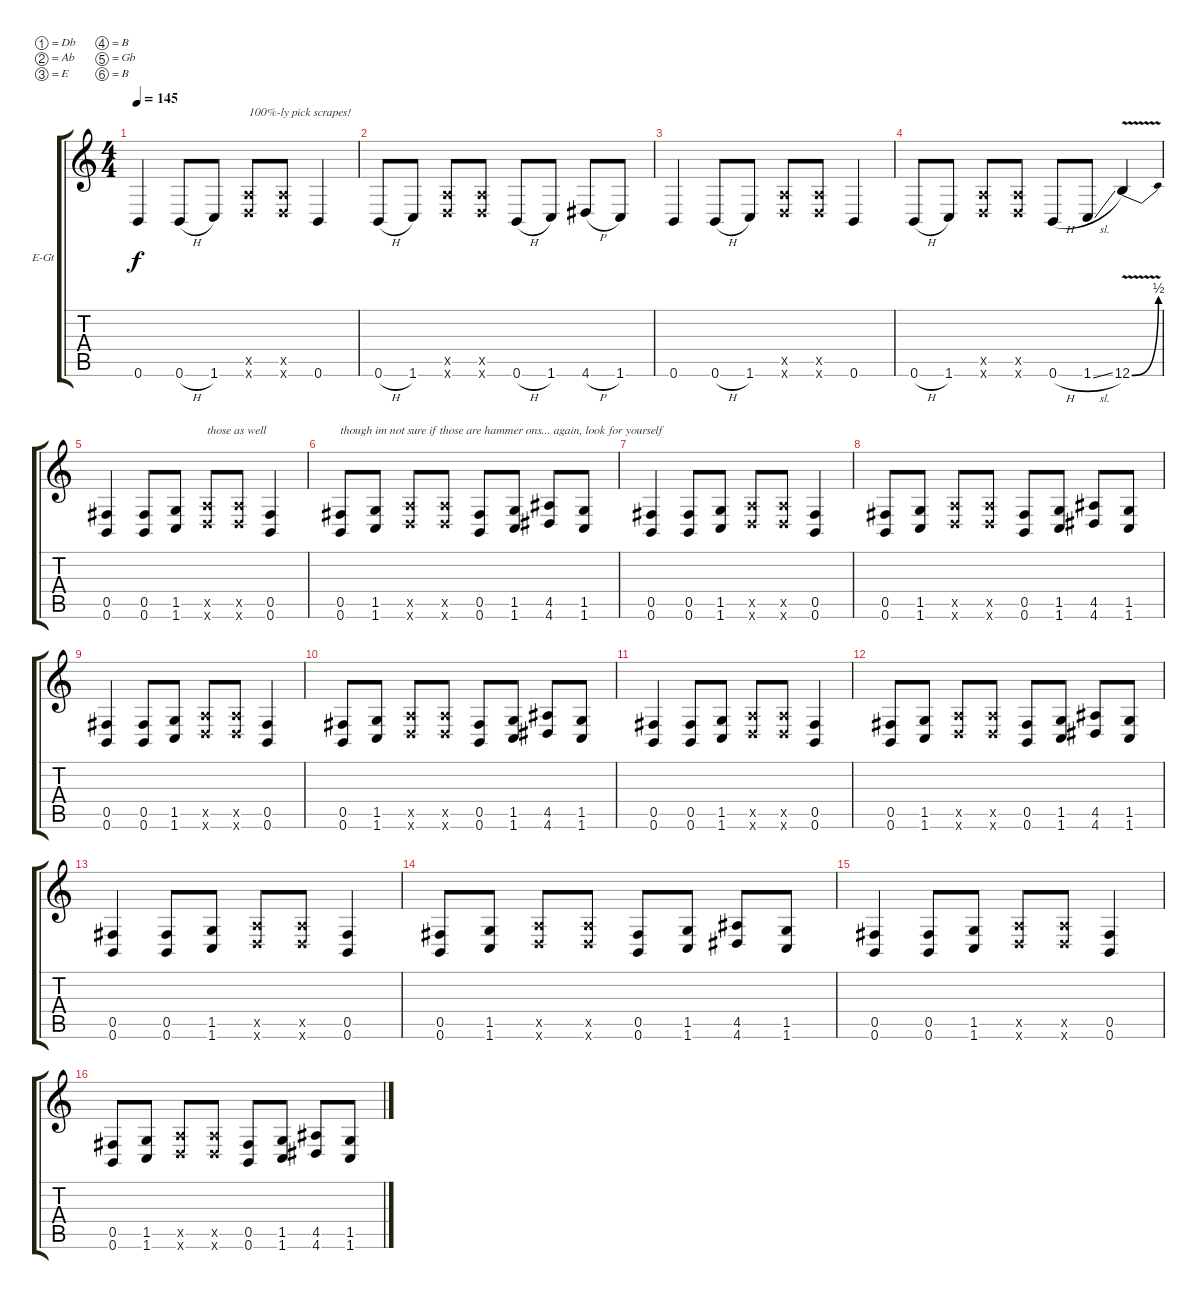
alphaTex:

\bracketExtendMode groupsimilarinstruments
\firstSystemTrackNameOrientation horizontal
\otherSystemsTrackNameOrientation horizontal
\track ("Logan Mader" "E-Gt") {instrument distortionguitar}
\staff {score tabs}
\tuning (Db4 Ab3 E3 B2 Gb2 B1)
\ts (4 4)
\tempo 145
\clef g2
\ks c
0.6.4{dy f} 0.6{h}.8 1.6.8 (3.5{x} 3.6{x}).8{txt "100%-ly pick scrapes!"} (3.5{x} 3.6{x}).8 0.6.4 |
0.6{h}.8 1.6.8 (3.5{x} 3.6{x}).8 (3.5{x} 3.6{x}).8 0.6{h}.8 1.6.8 4.6{h}.8 1.6.8 |
0.6.4 0.6{h}.8 1.6.8 (3.5{x} 3.6{x}).8 (3.5{x} 3.6{x}).8 0.6.4 |
0.6{h}.8 1.6.8 (3.5{x} 3.6{x}).8 (3.5{x} 3.6{x}).8 0.6{h}.8 1.6{sl}.8 12.6{be (bend 0 0 14.399999999999999 2) v}.4 |
(0.5 0.6).4 (0.5 0.6).8 (1.5 1.6).8 (3.5{x} 3.6{x}).8{txt "those as well"} (3.5{x} 3.6{x}).8 (0.5 0.6).4 |
(0.5 0.6).8{txt "though im not sure if those are hammer ons... again, look for yourself"} (1.5 1.6).8 (3.5{x} 3.6{x}).8 (3.5{x} 3.6{x}).8 (0.5 0.6).8 (1.5 1.6).8 (4.5 4.6).8 (1.5 1.6).8 |
(0.5 0.6).4 (0.5 0.6).8 (1.5 1.6).8 (3.5{x} 3.6{x}).8 (3.5{x} 3.6{x}).8 (0.5 0.6).4 |
(0.5 0.6).8 (1.5 1.6).8 (3.5{x} 3.6{x}).8 (3.5{x} 3.6{x}).8 (0.5 0.6).8 (1.5 1.6).8 (4.5 4.6).8 (1.5 1.6).8 |
(0.5 0.6).4 (0.5 0.6).8 (1.5 1.6).8 (3.5{x} 3.6{x}).8 (3.5{x} 3.6{x}).8 (0.5 0.6).4 |
(0.5 0.6).8 (1.5 1.6).8 (3.5{x} 3.6{x}).8 (3.5{x} 3.6{x}).8 (0.5 0.6).8 (1.5 1.6).8 (4.5 4.6).8 (1.5 1.6).8 |
(0.5 0.6).4 (0.5 0.6).8 (1.5 1.6).8 (3.5{x} 3.6{x}).8 (3.5{x} 3.6{x}).8 (0.5 0.6).4 |
(0.5 0.6).8 (1.5 1.6).8 (3.5{x} 3.6{x}).8 (3.5{x} 3.6{x}).8 (0.5 0.6).8 (1.5 1.6).8 (4.5 4.6).8 (1.5 1.6).8 |
(0.5 0.6).4 (0.5 0.6).8 (1.5 1.6).8 (3.5{x} 3.6{x}).8 (3.5{x} 3.6{x}).8 (0.5 0.6).4 |
(0.5 0.6).8 (1.5 1.6).8 (3.5{x} 3.6{x}).8 (3.5{x} 3.6{x}).8 (0.5 0.6).8 (1.5 1.6).8 (4.5 4.6).8 (1.5 1.6).8 |
(0.5 0.6).4 (0.5 0.6).8 (1.5 1.6).8 (3.5{x} 3.6{x}).8 (3.5{x} 3.6{x}).8 (0.5 0.6).4 |
(0.5 0.6).8 (1.5 1.6).8 (3.5{x} 3.6{x}).8 (3.5{x} 3.6{x}).8 (0.5 0.6).8 (1.5 1.6).8 (4.5 4.6).8 (1.5 1.6).8
